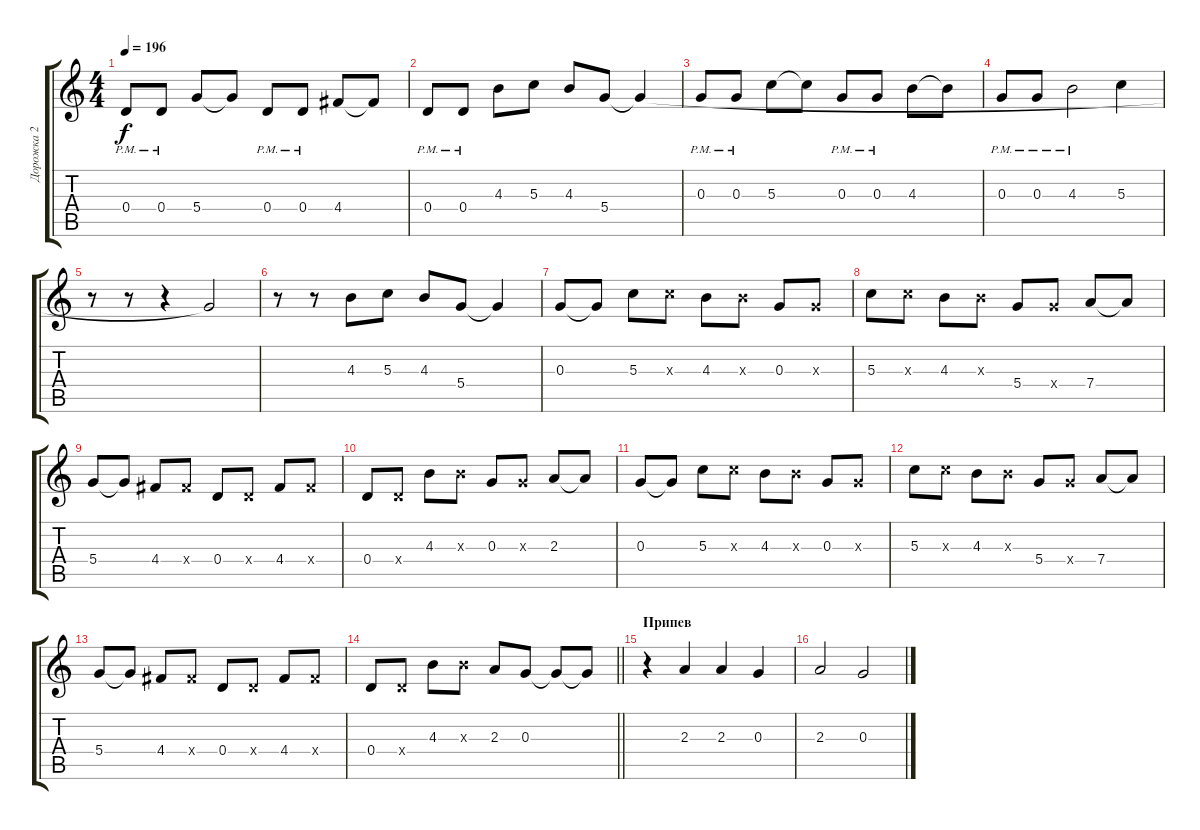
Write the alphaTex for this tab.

\track ("Дорожка 2" "Дорожка 2") {instrument overdrivenguitar}
\staff {score tabs}
\tuning (E4 B3 G3 D3 A2 E2) {hide}
\ts (4 4)
\tempo 196
\clef g2
\ks c
0.4{pm}.8{dy f} 0.4{pm}.8 5.4.8 5.4{t}.8 0.4{pm}.8 0.4{pm}.8 4.4.8 4.4{t}.8 |
0.4{pm}.8 0.4{pm}.8 4.3.8 5.3.8 4.3.8 5.4.8 5.4{t}.4 |
0.3{pm}.8 0.3{pm}.8 5.3.8 5.3{t}.8 0.3{pm}.8 0.3{pm}.8 4.3.8 4.3{t}.8 |
0.3{pm}.8 0.3{pm}.8 4.3{pm}.2 5.3.4 |
r.8 r.8 r.4 5.4{t}.2 |
r.8 r.8 4.3.8 5.3.8 4.3.8 5.4.8 5.4{t}.4 |
0.3.8 0.3{t}.8 5.3.8 5.3{x}.8 4.3.8 4.3{x}.8 0.3.8 0.3{x}.8 |
5.3.8 5.3{x}.8 4.3.8 4.3{x}.8 5.4.8 5.4{x}.8 7.4.8 7.4{t}.8 |
5.4.8 5.4{t}.8 4.4.8 4.4{x}.8 0.4.8 0.4{x}.8 4.4.8 4.4{x}.8 |
0.4.8 0.4{x}.8 4.3.8 4.3{x}.8 0.3.8 0.3{x}.8 2.3.8 2.3{t}.8 |
0.3.8 0.3{t}.8 5.3.8 5.3{x}.8 4.3.8 4.3{x}.8 0.3.8 0.3{x}.8 |
5.3.8 5.3{x}.8 4.3.8 4.3{x}.8 5.4.8 5.4{x}.8 7.4.8 7.4{t}.8 |
5.4.8 5.4{t}.8 4.4.8 4.4{x}.8 0.4.8 0.4{x}.8 4.4.8 4.4{x}.8 |
\barLineRight lightlight
0.4.8 0.4{x}.8 4.3.8 4.3{x}.8 2.3.8 0.3.8 0.3{t}.8 0.3{t}.8 |
\section ("" "Припев")
r.4 2.3.4 2.3.4 0.3.4 |
2.3.2 0.3.2
